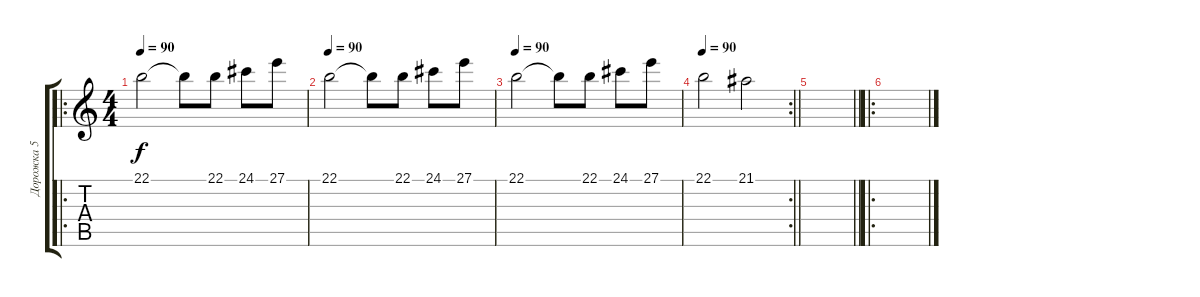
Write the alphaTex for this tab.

\track ("Дорожка 5" "Дорожка 5") {solo instrument fx8scifi}
\staff {score tabs}
\tuning (Db4 Ab3 E3 B2 Gb2 Db2) {hide}
\ro
\ts (4 4)
\tempo 90
\clef g2
\ks c
22.1.2{dy f} 22.1{t}.8 22.1.8 24.1.8 27.1.8 |
\tempo 90
22.1.2 22.1{t}.8 22.1.8 24.1.8 27.1.8 |
\tempo 90
22.1.2 22.1{t}.8 22.1.8 24.1.8 27.1.8 |
\rc 2
\tempo 90
\barLineRight lightlight
22.1.2 21.1.2 |
\barLineRight lightlight
|
\ro
